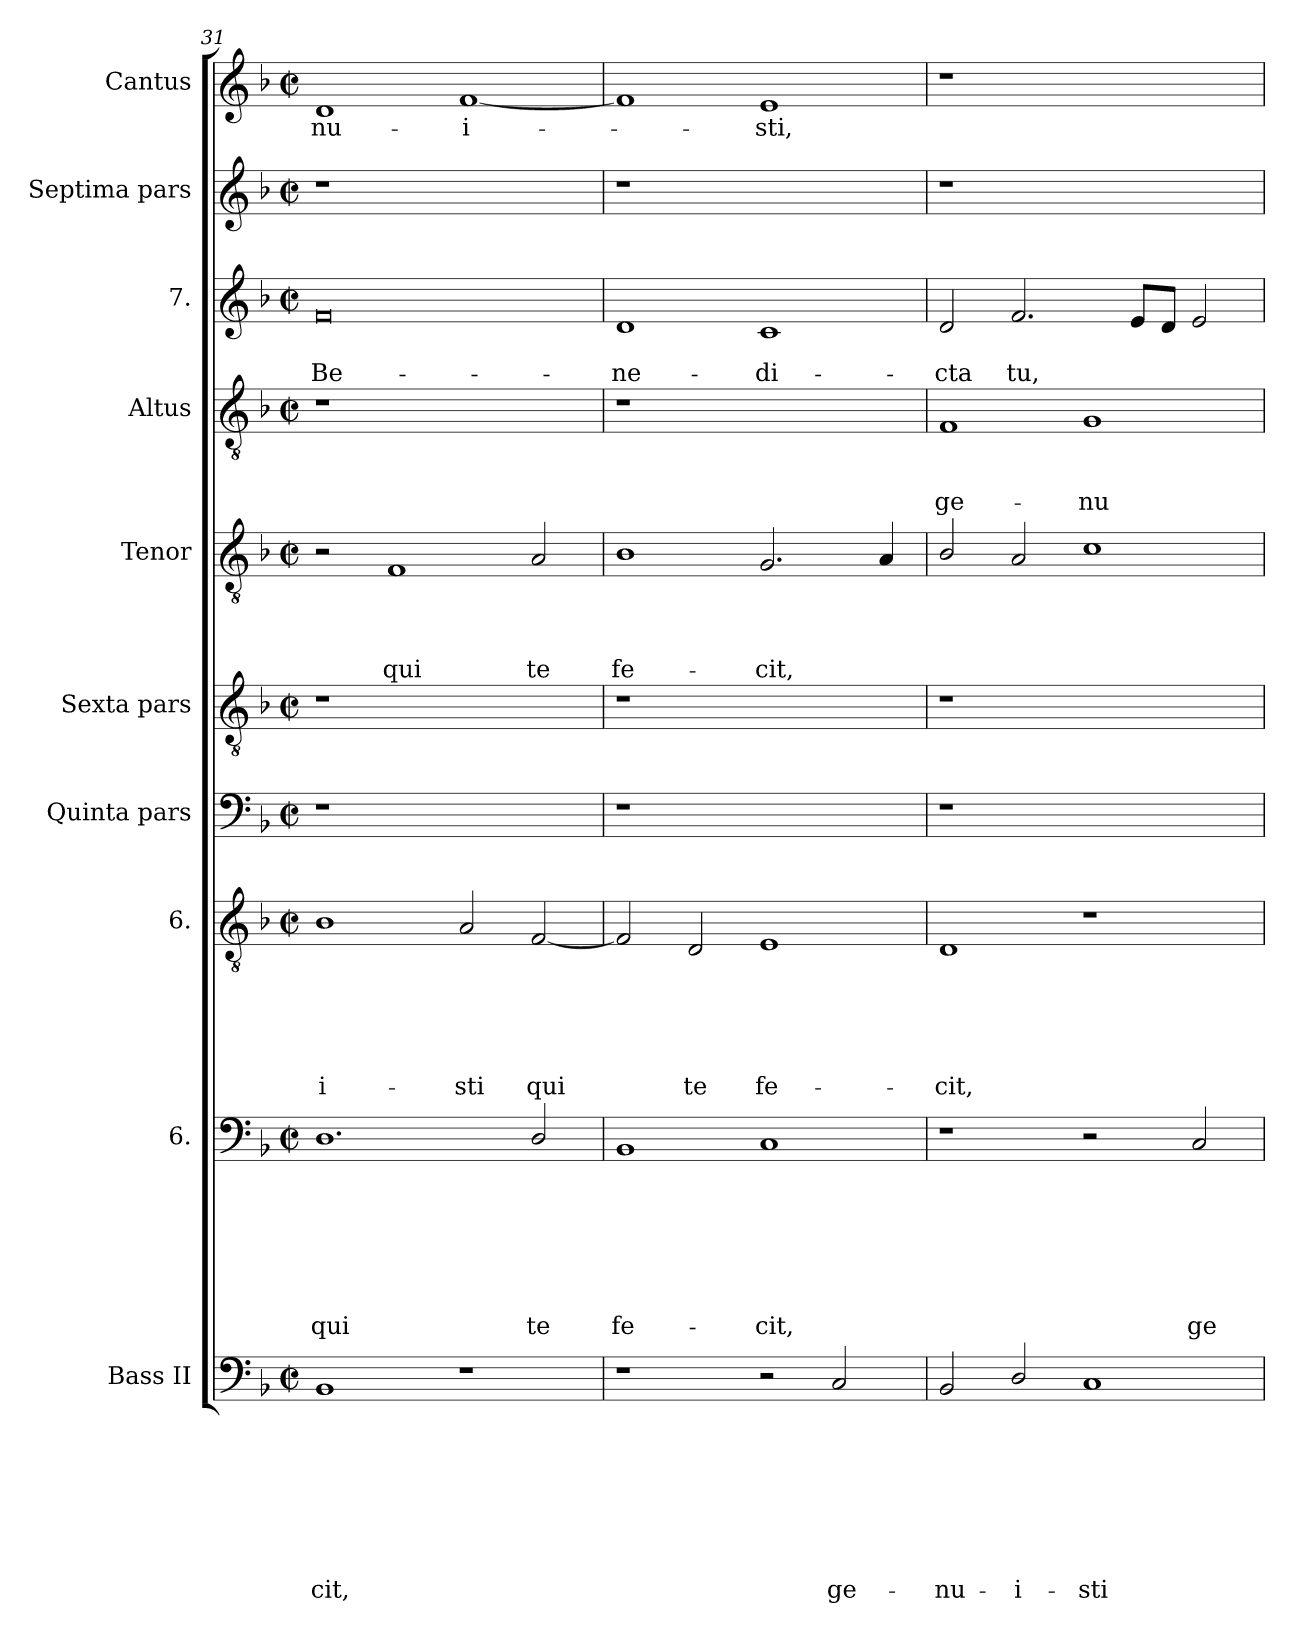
**kern	**text	**text	**text	**text	**text	**text	**text	**text	**kern	**text	**text	**text	**text	**text	**text	**text	**kern	**text	**text	**text	**text	**text	**text	**kern	**kern	**kern	**text	**text	**text	**text	**kern	**text	**text	**text	**kern	**text	**text	**kern	**kern	**text
*part10	*part10	*part10	*part10	*part10	*part10	*part10	*part10	*part10	*part9	*part9	*part9	*part9	*part9	*part9	*part9	*part9	*part8	*part8	*part8	*part8	*part8	*part8	*part8	*part7	*part6	*part5	*part5	*part5	*part5	*part5	*part4	*part4	*part4	*part4	*part3	*part3	*part3	*part2	*part1	*part1
*staff10	*staff10	*staff10	*staff10	*staff10	*staff10	*staff10	*staff10	*staff10	*staff9	*staff9	*staff9	*staff9	*staff9	*staff9	*staff9	*staff9	*staff8	*staff8	*staff8	*staff8	*staff8	*staff8	*staff8	*staff7	*staff6	*staff5	*staff5	*staff5	*staff5	*staff5	*staff4	*staff4	*staff4	*staff4	*staff3	*staff3	*staff3	*staff2	*staff1	*staff1
*I"Bass II	*	*	*	*	*	*	*	*	*I"6.	*	*	*	*	*	*	*	*I"6.	*	*	*	*	*	*	*I"Quinta pars	*I"Sexta pars	*I"Tenor	*	*	*	*	*I"Altus	*	*	*	*I"7.	*	*	*I"Septima pars	*I"Cantus	*
*I'B.	*	*	*	*	*	*	*	*	*	*	*	*	*	*	*	*	*	*	*	*	*	*	*	*	*	*I'T.	*	*	*	*	*I'A.	*	*	*	*	*	*	*	*I'C.	*
*clefF4	*	*	*	*	*	*	*	*	*clefF4	*	*	*	*	*	*	*	*clefGv2	*	*	*	*	*	*	*clefF4	*clefGv2	*clefGv2	*	*	*	*	*clefGv2	*	*	*	*clefG2	*	*	*clefG2	*clefG2	*
*k[b-]	*	*	*	*	*	*	*	*	*k[b-]	*	*	*	*	*	*	*	*k[b-]	*	*	*	*	*	*	*k[b-]	*k[b-]	*k[b-]	*	*	*	*	*k[b-]	*	*	*	*k[b-]	*	*	*k[b-]	*k[b-]	*
*F:	*	*	*	*	*	*	*	*	*F:	*	*	*	*	*	*	*	*F:	*	*	*	*	*	*	*F:	*F:	*F:	*	*	*	*	*F:	*	*	*	*F:	*	*	*F:	*F:	*
*M2/2	*	*	*	*	*	*	*	*	*M2/2	*	*	*	*	*	*	*	*M2/2	*	*	*	*	*	*	*M2/2	*M2/2	*M2/2	*	*	*	*	*M2/2	*	*	*	*M2/2	*	*	*M2/2	*M2/2	*
*met(c|)	*	*	*	*	*	*	*	*	*met(c|)	*	*	*	*	*	*	*	*met(c|)	*	*	*	*	*	*	*met(c|)	*met(c|)	*met(c|)	*	*	*	*	*met(c|)	*	*	*	*met(c|)	*	*	*met(c|)	*met(c|)	*
=31	=31	=31	=31	=31	=31	=31	=31	=31	=31	=31	=31	=31	=31	=31	=31	=31	=31	=31	=31	=31	=31	=31	=31	=31	=31	=31	=31	=31	=31	=31	=31	=31	=31	=31	=31	=31	=31	=31	=31	=31
!	!	!	!	!	!	!	!	!LO:LY:b	!	!	!	!	!	!	!	!LO:LY:b	!	!	!	!	!	!	!LO:LY:b	!	!	!	!	!	!	!	!	!	!	!	!	!	!LO:LY:b	!	!	!LO:LY:b
1BB-	.	.	.	.	.	.	.	-cit,	1.D	.	.	.	.	.	.	qui	1B-	.	.	.	.	.	-i-	1r	1r	2r	.	.	.	.	1r	.	.	.	0f	.	Be-	1r	1d	-nu-
!	!	!	!	!	!	!	!	!	!	!	!	!	!	!	!	!	!	!	!	!	!	!	!	!	!	!	!	!	!	!LO:LY:b	!	!	!	!	!	!	!	!	!	!
.	.	.	.	.	.	.	.	.	.	.	.	.	.	.	.	.	.	.	.	.	.	.	.	.	.	1F	.	.	.	qui	.	.	.	.	.	.	.	.	.	.
!	!	!	!	!	!	!	!	!	!	!	!	!	!	!	!	!	!	!	!	!	!	!	!LO:LY:b	!	!	!	!	!	!	!	!	!	!	!	!	!	!	!	!	!LO:LY:b
1r	.	.	.	.	.	.	.	.	.	.	.	.	.	.	.	.	2A/	.	.	.	.	.	-sti	1ryy	1ryy	.	.	.	.	.	1ryy	.	.	.	.	.	.	1ryy	[<1f	-i-
!	!	!	!	!	!	!	!	!	!	!	!	!	!	!	!	!LO:LY:b	!	!	!	!	!	!	!LO:LY:b	!	!	!	!	!	!	!LO:LY:b	!	!	!	!	!	!	!	!	!	!
.	.	.	.	.	.	.	.	.	2D/	.	.	.	.	.	.	te	[<2F/	.	.	.	.	.	qui	.	.	2A/	.	.	.	te	.	.	.	.	.	.	.	.	.	.
!!LO:PB:g=z
=32	=32	=32	=32	=32	=32	=32	=32	=32	=32	=32	=32	=32	=32	=32	=32	=32	=32	=32	=32	=32	=32	=32	=32	=32	=32	=32	=32	=32	=32	=32	=32	=32	=32	=32	=32	=32	=32	=32	=32	=32
!	!	!	!	!	!	!	!	!	!	!	!	!	!	!	!	!LO:LY:b	!	!	!	!	!	!	!	!	!	!	!	!	!	!LO:LY:b	!	!	!	!	!	!	!LO:LY:b	!	!	!
1r	.	.	.	.	.	.	.	.	1BB-	.	.	.	.	.	.	fe-	2F/]	.	.	.	.	.	.	1r	1r	1B-	.	.	.	fe-	1r	.	.	.	1d	.	-ne-	1r	1f]	.
!	!	!	!	!	!	!	!	!	!	!	!	!	!	!	!	!	!	!	!	!	!	!	!LO:LY:b	!	!	!	!	!	!	!	!	!	!	!	!	!	!	!	!	!
.	.	.	.	.	.	.	.	.	.	.	.	.	.	.	.	.	2D/	.	.	.	.	.	te	.	.	.	.	.	.	.	.	.	.	.	.	.	.	.	.	.
!	!	!	!	!	!	!	!	!	!	!	!	!	!	!	!	!LO:LY:b	!	!	!	!	!	!	!LO:LY:b	!	!	!	!	!	!	!LO:LY:b	!	!	!	!	!	!	!LO:LY:b	!	!	!LO:LY:b
2r	.	.	.	.	.	.	.	.	1C	.	.	.	.	.	.	-cit,	1E	.	.	.	.	.	fe-	1ryy	1ryy	2.G/	.	.	.	-cit,	1ryy	.	.	.	1c	.	-di-	1ryy	1e	-sti,
!	!	!	!	!	!	!	!	!LO:LY:b	!	!	!	!	!	!	!	!	!	!	!	!	!	!	!	!	!	!	!	!	!	!	!	!	!	!	!	!	!	!	!	!
2C/	.	.	.	.	.	.	.	ge-	.	.	.	.	.	.	.	.	.	.	.	.	.	.	.	.	.	.	.	.	.	.	.	.	.	.	.	.	.	.	.	.
.	.	.	.	.	.	.	.	.	.	.	.	.	.	.	.	.	.	.	.	.	.	.	.	.	.	4A/	.	.	.	.	.	.	.	.	.	.	.	.	.	.
=33	=33	=33	=33	=33	=33	=33	=33	=33	=33	=33	=33	=33	=33	=33	=33	=33	=33	=33	=33	=33	=33	=33	=33	=33	=33	=33	=33	=33	=33	=33	=33	=33	=33	=33	=33	=33	=33	=33	=33	=33
!	!	!	!	!	!	!	!	!LO:LY:b	!	!	!	!	!	!	!	!	!	!	!	!	!	!	!LO:LY:b	!	!	!	!	!	!	!	!	!	!	!LO:LY:b	!	!	!LO:LY:b	!	!	!
2BB-/	.	.	.	.	.	.	.	-nu-	1r	.	.	.	.	.	.	.	1D	.	.	.	.	.	-cit,	1r	1r	2B-/	.	.	.	.	1F	.	.	ge-	2d/	.	-cta	1r	1r	.
!	!	!	!	!	!	!	!	!LO:LY:b	!	!	!	!	!	!	!	!	!	!	!	!	!	!	!	!	!	!	!	!	!	!	!	!	!	!	!	!	!LO:LY:b	!	!	!
2D/	.	.	.	.	.	.	.	-i-	.	.	.	.	.	.	.	.	.	.	.	.	.	.	.	.	.	2A/	.	.	.	.	.	.	.	.	2.f/	.	tu,	.	.	.
!	!	!	!	!	!	!	!	!LO:LY:b	!	!	!	!	!	!	!	!	!	!	!	!	!	!	!	!	!	!	!	!	!	!	!	!	!	!LO:LY:b	!	!	!	!	!	!
1C	.	.	.	.	.	.	.	-sti	2r	.	.	.	.	.	.	.	1r	.	.	.	.	.	.	1ryy	1ryy	1c	.	.	.	.	1G	.	.	-nu-	.	.	.	1ryy	1ryy	.
.	.	.	.	.	.	.	.	.	.	.	.	.	.	.	.	.	.	.	.	.	.	.	.	.	.	.	.	.	.	.	.	.	.	.	8e/L	.	.	.	.	.
.	.	.	.	.	.	.	.	.	.	.	.	.	.	.	.	.	.	.	.	.	.	.	.	.	.	.	.	.	.	.	.	.	.	.	8d/J	.	.	.	.	.
!	!	!	!	!	!	!	!	!	!	!	!	!	!	!	!	!LO:LY:b	!	!	!	!	!	!	!	!	!	!	!	!	!	!	!	!	!	!	!	!	!	!	!	!
.	.	.	.	.	.	.	.	.	2C/	.	.	.	.	.	.	ge-	.	.	.	.	.	.	.	.	.	.	.	.	.	.	.	.	.	.	2e/	.	.	.	.	.
=	=	=	=	=	=	=	=	=	=	=	=	=	=	=	=	=	=	=	=	=	=	=	=	=	=	=	=	=	=	=	=	=	=	=	=	=	=	=	=	=
*-	*-	*-	*-	*-	*-	*-	*-	*-	*-	*-	*-	*-	*-	*-	*-	*-	*-	*-	*-	*-	*-	*-	*-	*-	*-	*-	*-	*-	*-	*-	*-	*-	*-	*-	*-	*-	*-	*-	*-	*-
